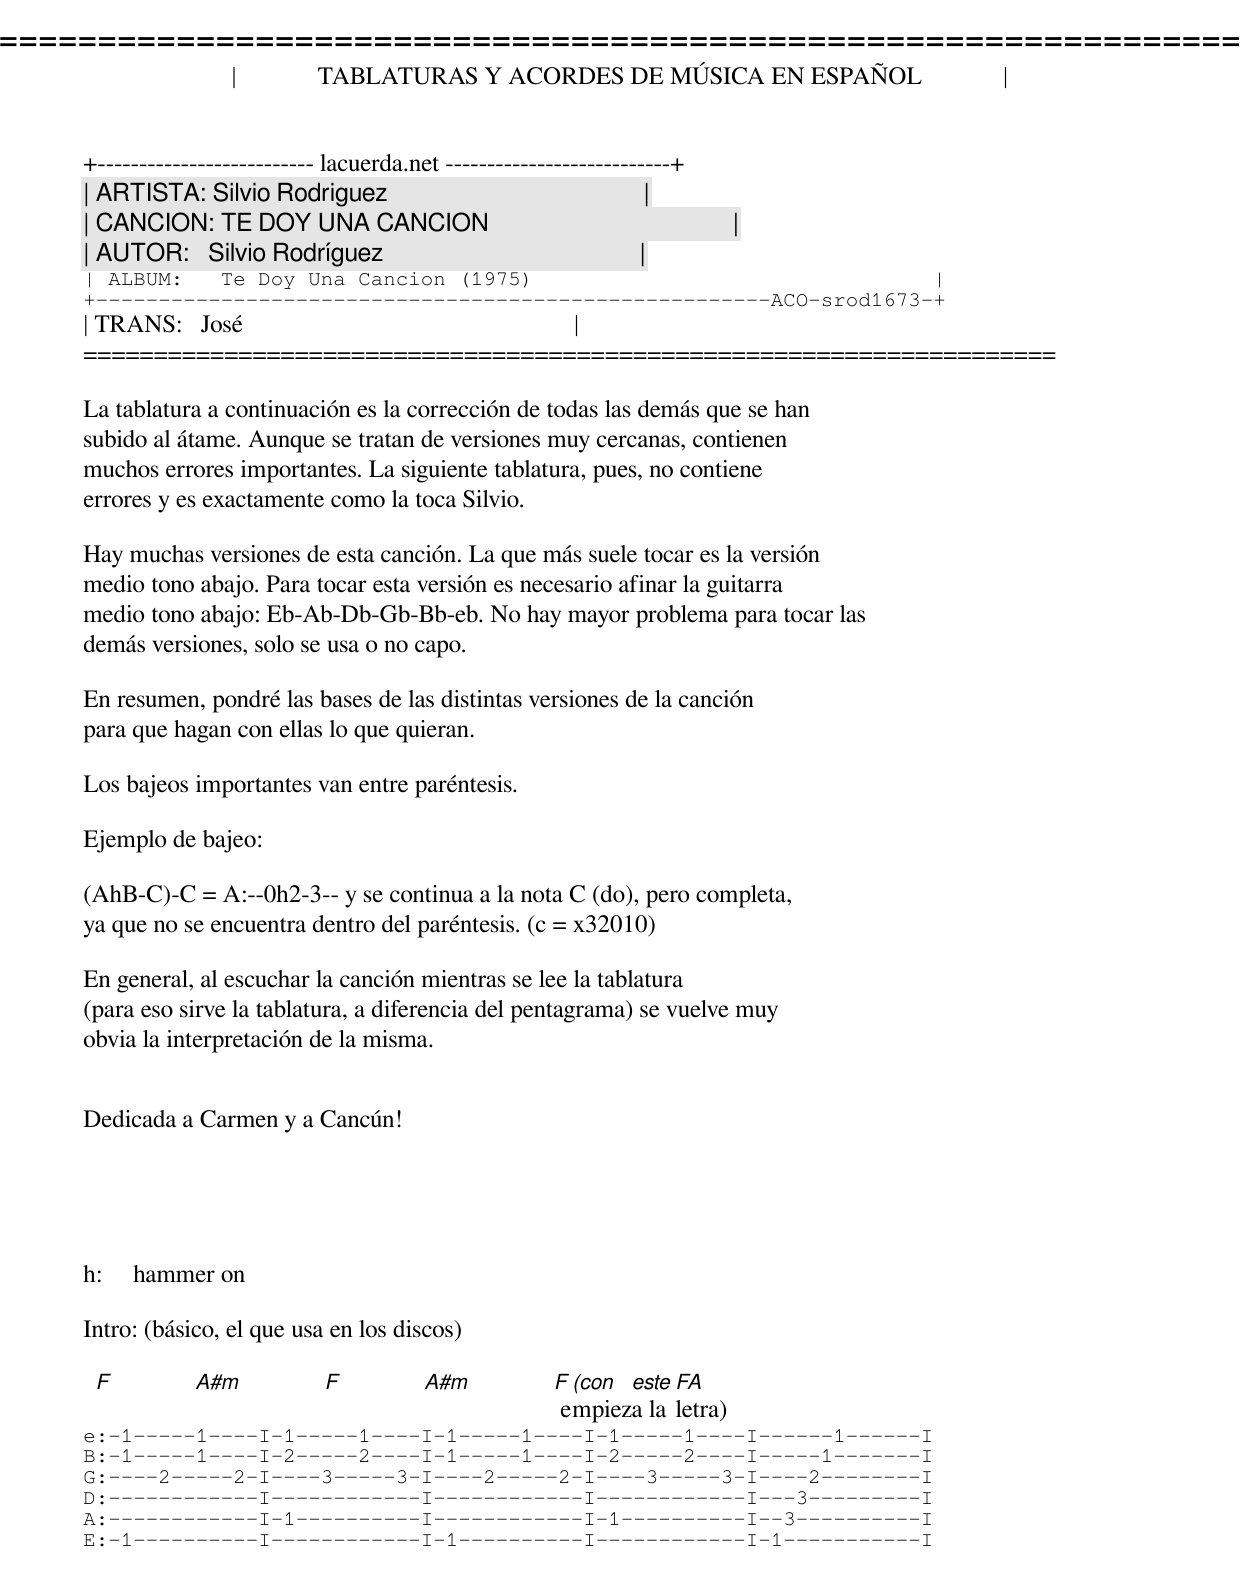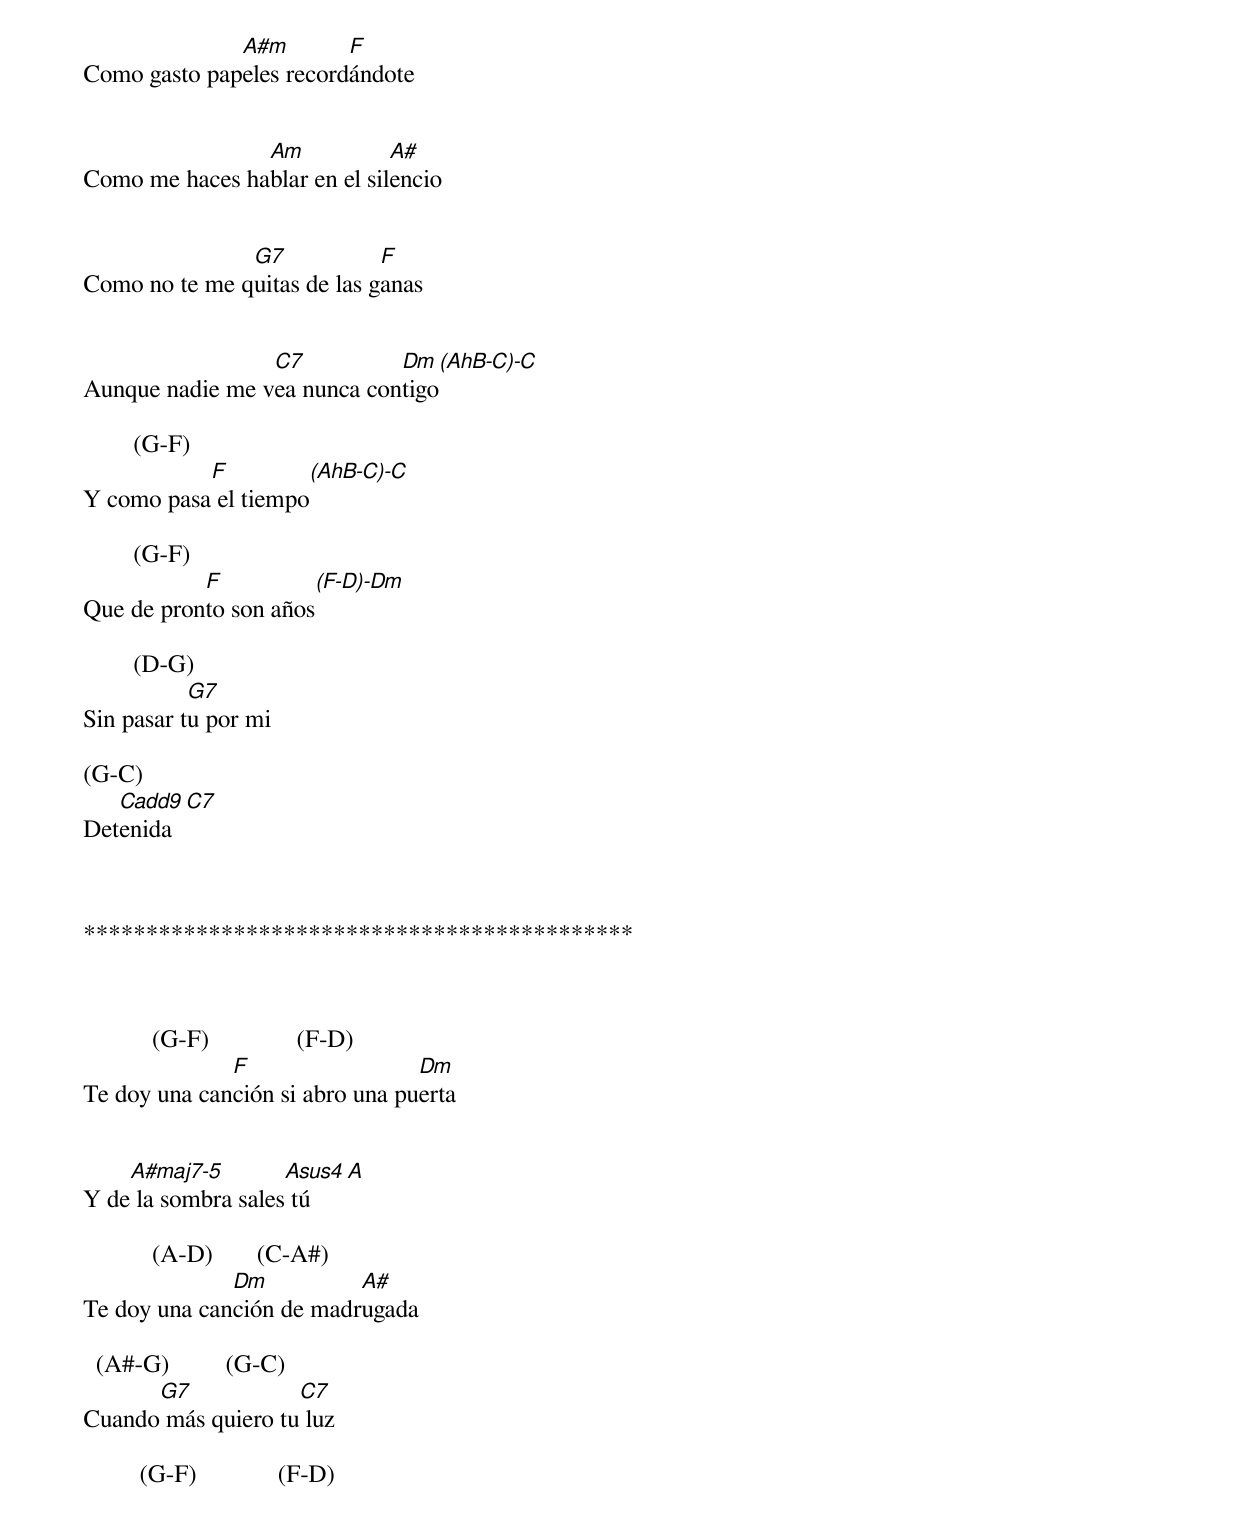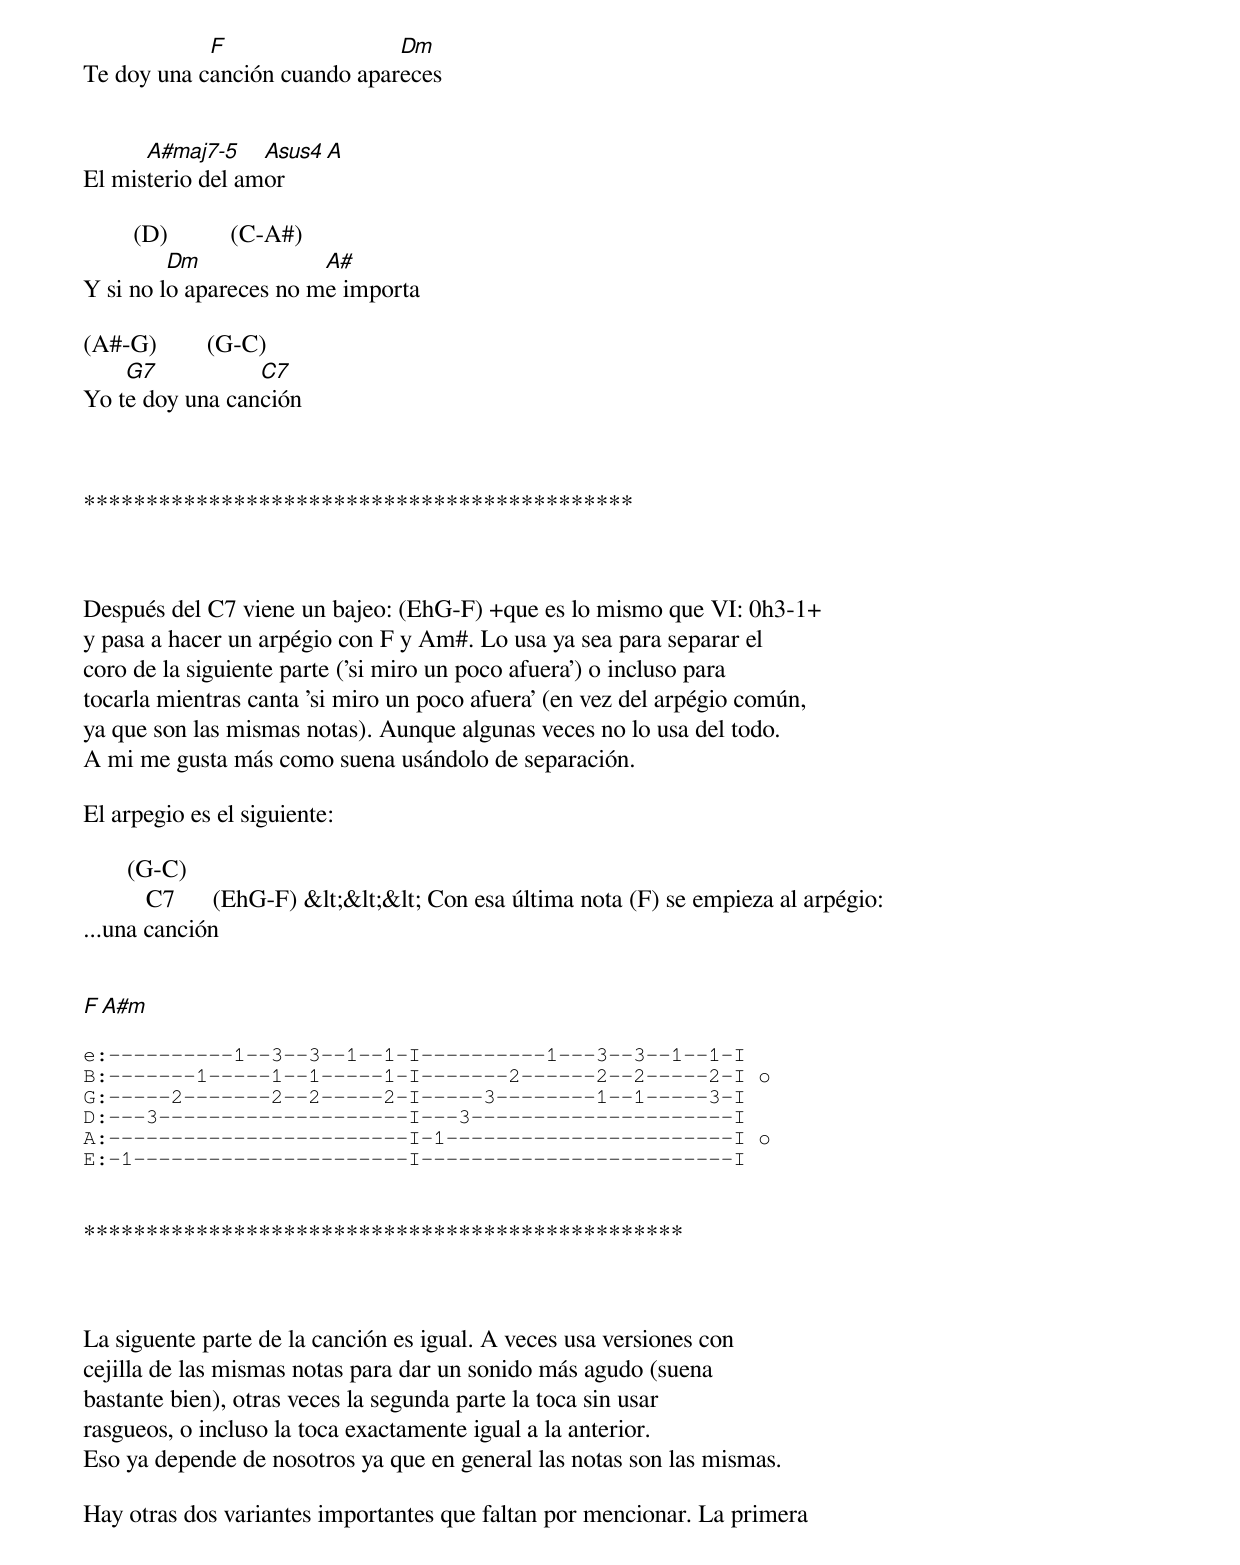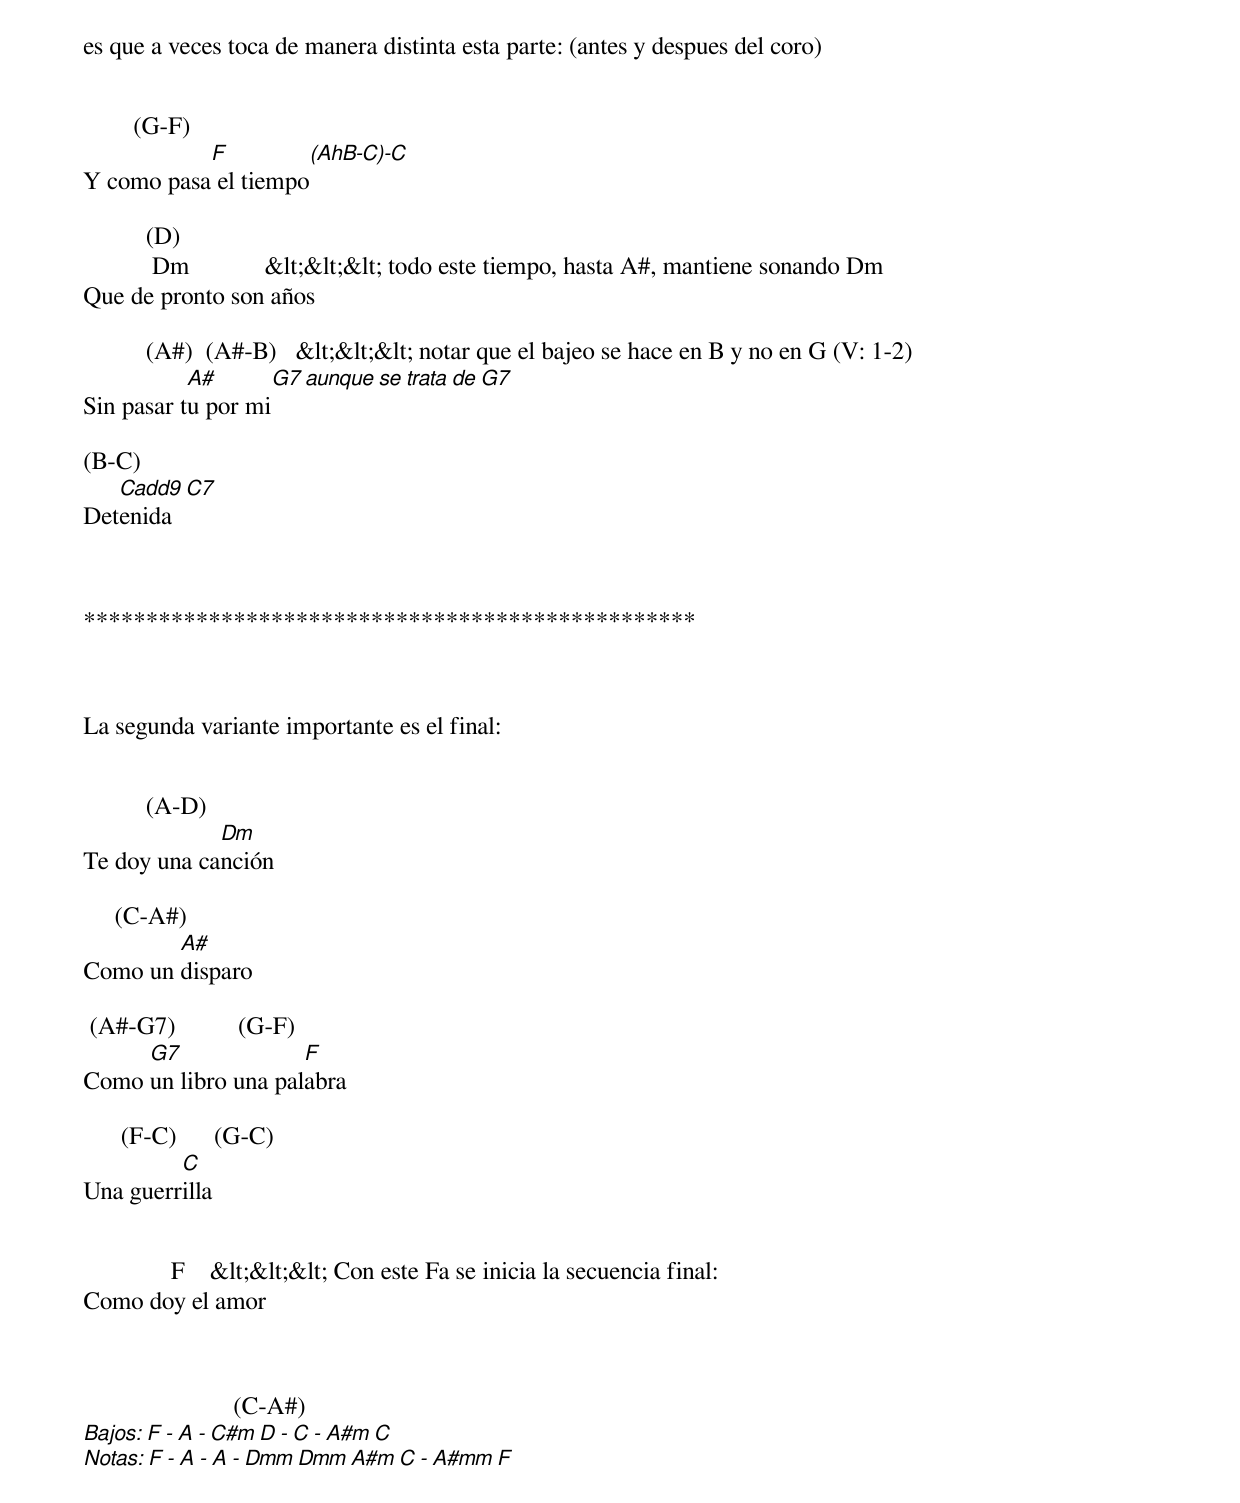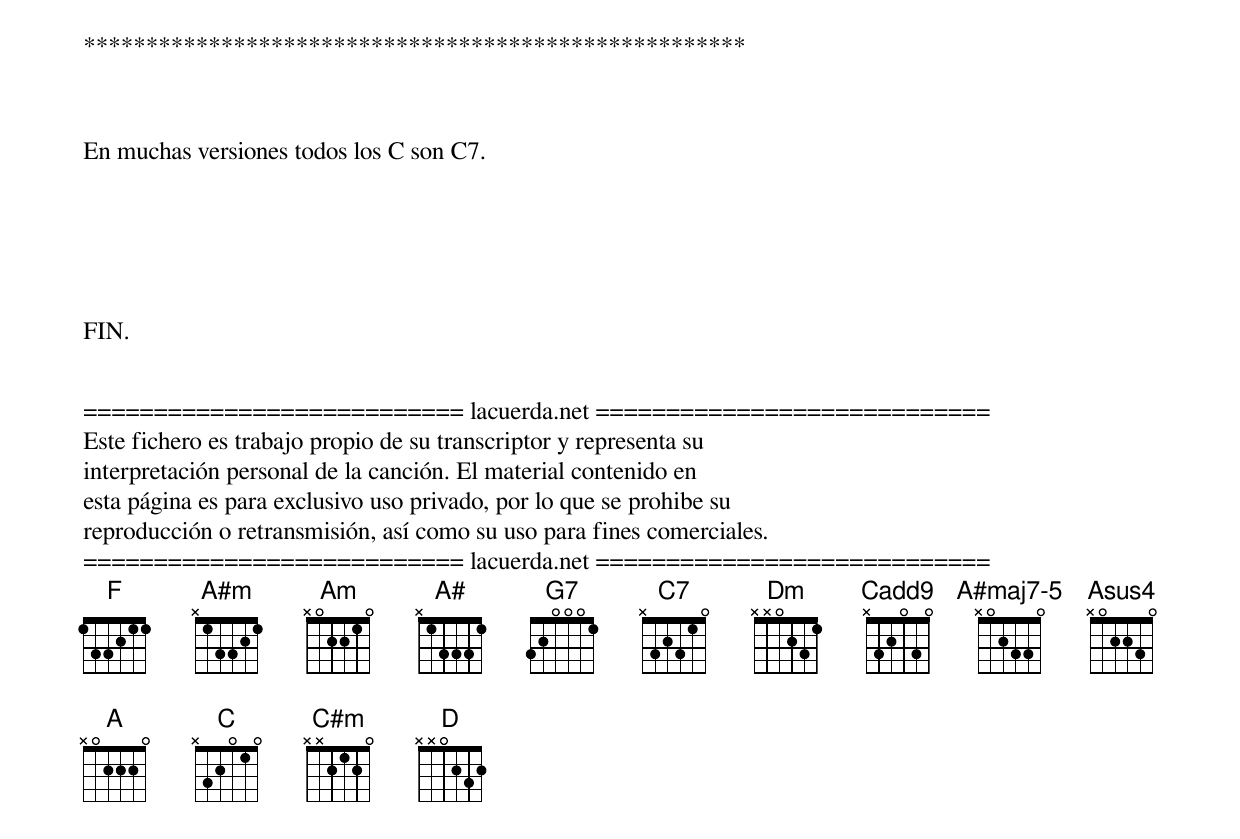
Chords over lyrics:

=====================================================================
|             TABLATURAS Y ACORDES DE MÚSICA EN ESPAÑOL             |
+-------------------------- lacuerda.net ---------------------------+
| ARTISTA: Silvio Rodriguez                                         |
| CANCION: TE DOY UNA CANCION                                       |
| AUTOR:   Silvio Rodríguez                                         |
| ALBUM:   Te Doy Una Cancion (1975)                                |
+------------------------------------------------------ACO-srod1673-+
| TRANS:   José                                                     |
=====================================================================

La tablatura a continuación es la corrección de todas las demás que se han
subido al átame. Aunque se tratan de versiones muy cercanas, contienen
muchos errores importantes. La siguiente tablatura, pues, no contiene
errores y es exactamente como la toca Silvio.

Hay muchas versiones de esta canción. La que más suele tocar es la versión
medio tono abajo. Para tocar esta versión es necesario afinar la guitarra
medio tono abajo: Eb-Ab-Db-Gb-Bb-eb. No hay mayor problema para tocar las
demás versiones, solo se usa o no capo.

En resumen, pondré las bases de las distintas versiones de la canción
para que hagan con ellas lo que quieran.

Los bajeos importantes van entre paréntesis.

Ejemplo de bajeo:

(AhB-C)-C = A:--0h2-3-- y se continua a la nota C (do), pero completa,
ya que no se encuentra dentro del paréntesis. (c = x32010)

En general, al escuchar la canción mientras se lee la tablatura
(para eso sirve la tablatura, a diferencia del pentagrama) se vuelve muy
obvia la interpretación de la misma.


Dedicada a Carmen y a Cancún!





h:     hammer on
F:        133211
Am#:      x13321
Am:       x02210
G7:       320001
C7:       x32310
Dm:       xx0231
C:        x32010
Cadd9:    x32030
A#maj7-5: x02330 o xx2333 (esta es Em7-5, ambas notas suenen bien pero a
Asus4:    x02230                   Em7-5 se le bajea en E)
A:        x02220
A#:       x13331

Intro: (básico, el que usa en los discos)

  F            A#m          F            A#m          F (con este FA
                                                       empieza la letra)
e:-1-----1----I-1-----1----I-1-----1----I-1-----1----I------1------I
B:-1-----1----I-2-----2----I-1-----1----I-2-----2----I-----1-------I
G:----2-----2-I----3-----3-I----2-----2-I----3-----3-I----2--------I
D:------------I------------I------------I------------I---3---------I
A:------------I-1----------I------------I-1----------I--3----------I
E:-1----------I------------I-1----------I------------I-1-----------I





              A#m        F
Como gasto papeles recordándote


                Am            A#
Como me haces hablar en el silencio


               G7            F
Como no te me quitas de las ganas


                 C7          Dm     (AhB-C)-C
Aunque nadie me vea nunca contigo

        (G-F)
           F               (AhB-C)-C
Y como pasa el tiempo

        (G-F)
           F               (F-D)-Dm
Que de pronto son años

        (D-G)
           G7
Sin pasar tu por mi

(G-C)
   Cadd9    C7
Detenida



********************************************



           (G-F)              (F-D)
              F                  Dm
Te doy una canción si abro una puerta


    A#maj7-5        Asus4    A
Y de la sombra sales tú

           (A-D)       (C-A#)
              Dm          A#
Te doy una canción de madrugada

  (A#-G)         (G-C)
      G7            C7
Cuando más quiero tu luz

         (G-F)             (F-D)
            F                 Dm
Te doy una canción cuando apareces


      A#maj7-5    Asus4    A
El misterio del amor

        (D)          (C-A#)
         Dm             A#
Y si no lo apareces no me importa

(A#-G)        (G-C)
    G7           C7
Yo te doy una canción



********************************************



Después del C7 viene un bajeo: (EhG-F) +que es lo mismo que VI: 0h3-1+
y pasa a hacer un arpégio con F y Am#. Lo usa ya sea para separar el
coro de la siguiente parte ('si miro un poco afuera') o incluso para
tocarla mientras canta 'si miro un poco afuera' (en vez del arpégio común,
ya que son las mismas notas). Aunque algunas veces no lo usa del todo.
A mi me gusta más como suena usándolo de separación.

El arpegio es el siguiente:

       (G-C)
          C7      (EhG-F) &lt;&lt;&lt; Con esa última nota (F) se empieza al arpégio:
...una canción


  F                         A#m

e:----------1--3--3--1--1-I----------1---3--3--1--1-I
B:-------1-----1--1-----1-I-------2------2--2-----2-I o
G:-----2-------2--2-----2-I-----3--------1--1-----3-I
D:---3--------------------I---3---------------------I
A:------------------------I-1-----------------------I o
E:-1----------------------I-------------------------I


************************************************



La siguente parte de la canción es igual. A veces usa versiones con
cejilla de las mismas notas para dar un sonido más agudo (suena
bastante bien), otras veces la segunda parte la toca sin usar
rasgueos, o incluso la toca exactamente igual a la anterior.
Eso ya depende de nosotros ya que en general las notas son las mismas.

Hay otras dos variantes importantes que faltan por mencionar. La primera
es que a veces toca de manera distinta esta parte: (antes y despues del coro)


        (G-F)
           F               (AhB-C)-C
Y como pasa el tiempo

          (D)
           Dm            &lt;&lt;&lt; todo este tiempo, hasta A#, mantiene sonando Dm
Que de pronto son años

          (A#)  (A#-B)   &lt;&lt;&lt; notar que el bajeo se hace en B y no en G (V: 1-2)
           A#       G7                 aunque se trata de G7
Sin pasar tu por mi

(B-C)
   Cadd9    C7
Detenida



*************************************************



La segunda variante importante es el final:


          (A-D)
             Dm
Te doy una canción

     (C-A#)
        A#
Como un disparo

 (A#-G7)          (G-F)
     G7              F
Como un libro una palabra

      (F-C)      (G-C)
         C
Una guerrilla


              F    &lt;&lt;&lt; Con este Fa se inicia la secuencia final:
Como doy el amor



                        (C-A#)
Bajos: F - A - C#m D - C - A#m C
Notas: F - A - A - Dmm Dmm A#m C - A#mm F



*****************************************************



En muchas versiones todos los C son C7.






FIN.


=========================== lacuerda.net ============================
Este fichero es trabajo propio de su transcriptor y representa su
interpretación personal de la canción. El material contenido en
esta página es para exclusivo uso privado, por lo que se prohibe su
reproducción o retransmisión, así como su uso para fines comerciales.
=========================== lacuerda.net ============================
